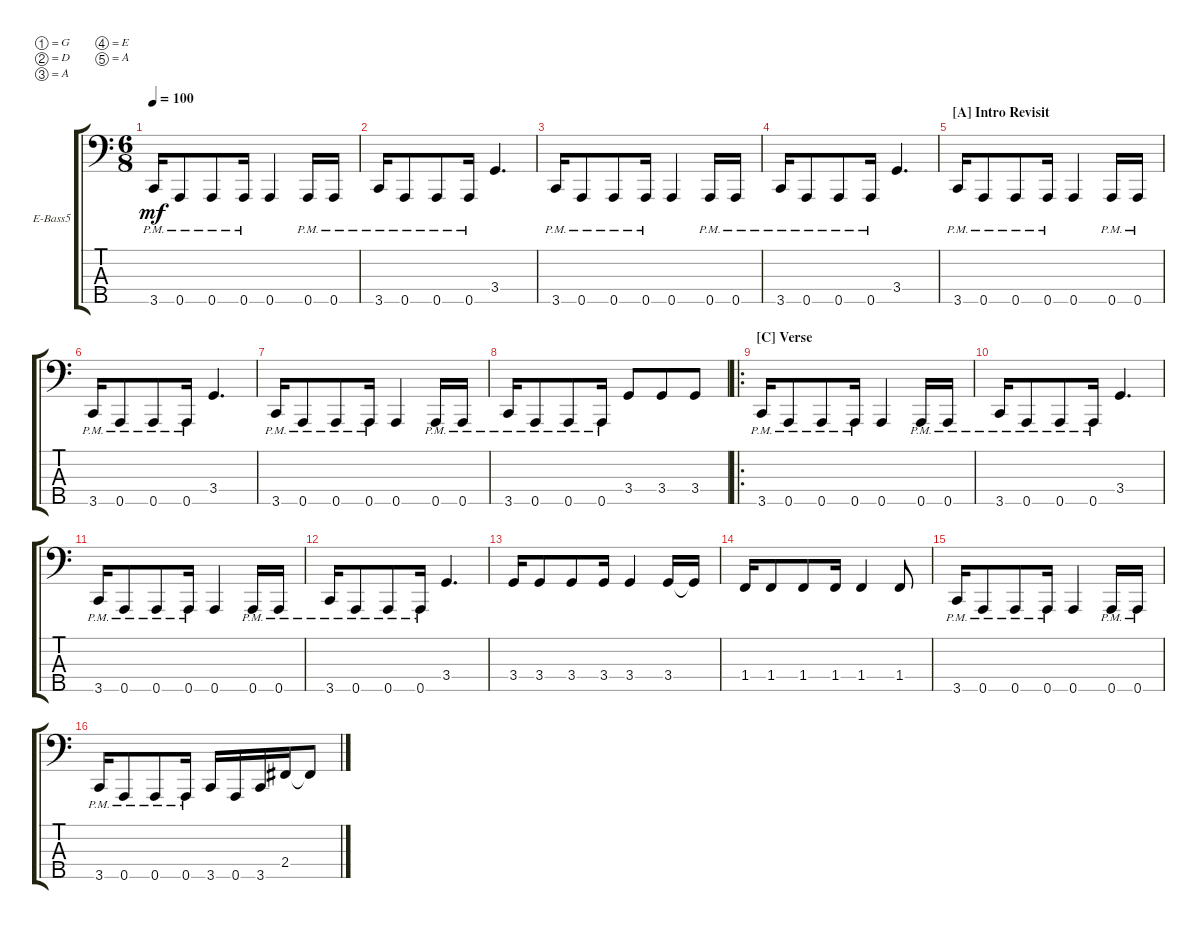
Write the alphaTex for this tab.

\defaultSystemsLayout 4
\bracketExtendMode groupsimilarinstruments
\firstSystemTrackNameOrientation horizontal
\otherSystemsTrackNameOrientation horizontal
\track ("Electric Bass" "E-Bass5") {instrument electricbassfinger}
\staff {score tabs}
\tuning (G2 D2 A1 E1 A0)
\ts (6 8)
\tempo 100
\clef f4
\ks aminor
3.5{pm}.16{dy mf} 0.5{pm}.8 0.5{pm}.8 0.5{pm}.16 0.5.4 0.5{pm}.16 0.5{pm}.16 |
3.5{pm}.16 0.5{pm}.8 0.5{pm}.8 0.5{pm}.16 3.4.4{d} |
3.5{pm}.16 0.5{pm}.8 0.5{pm}.8 0.5{pm}.16 0.5.4 0.5{pm}.16 0.5{pm}.16 |
3.5{pm}.16 0.5{pm}.8 0.5{pm}.8 0.5{pm}.16 3.4.4{d} |
\section ("A" "Intro Revisit")
3.5{pm}.16 0.5{pm}.8 0.5{pm}.8 0.5{pm}.16 0.5.4 0.5{pm}.16 0.5{pm}.16 |
3.5{pm}.16 0.5{pm}.8 0.5{pm}.8 0.5{pm}.16 3.4.4{d} |
3.5{pm}.16 0.5{pm}.8 0.5{pm}.8 0.5{pm}.16 0.5.4 0.5{pm}.16 0.5{pm}.16 |
3.5{pm}.16 0.5{pm}.8 0.5{pm}.8 0.5{pm}.16 3.4.8 3.4.8 3.4.8 |
\ro
\section ("C" "Verse")
3.5{pm}.16 0.5{pm}.8 0.5{pm}.8 0.5{pm}.16 0.5.4 0.5{pm}.16 0.5{pm}.16 |
3.5{pm}.16 0.5{pm}.8 0.5{pm}.8 0.5{pm}.16 3.4.4{d} |
3.5{pm}.16 0.5{pm}.8 0.5{pm}.8 0.5{pm}.16 0.5.4 0.5{pm}.16 0.5{pm}.16 |
3.5{pm}.16 0.5{pm}.8 0.5{pm}.8 0.5{pm}.16 3.4.4{d} |
3.4.16 3.4.8 3.4.8 3.4.16 3.4.4 3.4.16 3.4{t}.16 |
1.4.16 1.4.8 1.4.8 1.4.16 1.4.4 1.4.8 |
3.5{pm}.16 0.5{pm}.8 0.5{pm}.8 0.5{pm}.16 0.5.4 0.5{pm}.16 0.5{pm}.16 |
3.5{pm}.16 0.5{pm}.8 0.5{pm}.8 0.5{pm}.16 3.5.16 0.5.16 3.5.16 2.4.16 2.4{t}.8
